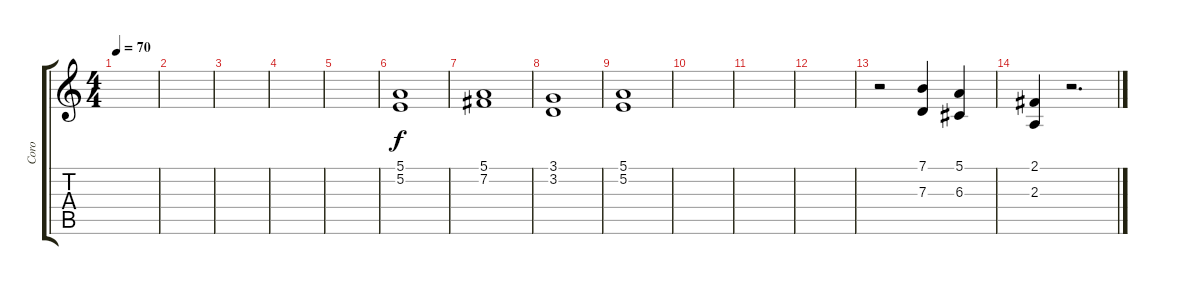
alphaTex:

\track ("Coro" "Coro") {instrument choiraahs}
\staff {score tabs}
\tuning (E4 B3 G3 D3 A2 E2) {hide}
\ts (4 4)
\tempo 70
\clef g2
\ks c
|
|
|
|
|
(5.1 5.2).1 |
(5.1 7.2).1 |
(3.1 3.2).1 |
(5.1 5.2).1 |
|
|
|
r.2 (7.1 7.3).4 (5.1 6.3).4 |
(2.1 2.3).4 r.2{d}
